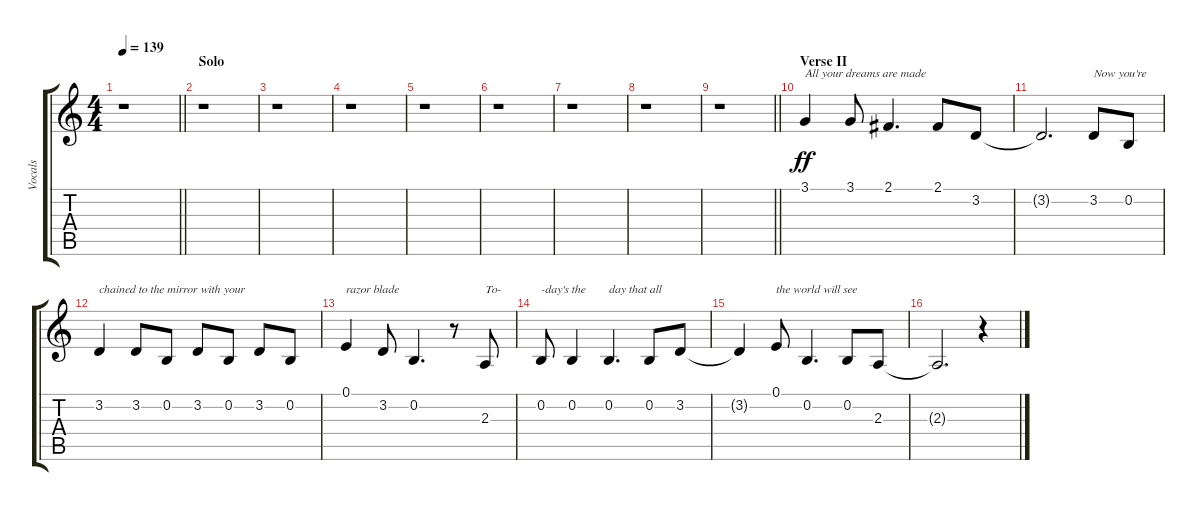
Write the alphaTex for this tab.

\track ("Vocals" "Vocals") {instrument altosax}
\staff {score tabs}
\tuning (E4 B3 G3 D3 A2 E2) {hide}
\ts (4 4)
\tempo 139
\clef g2
\barLineRight lightlight
\ks c
r.1{dy ff} |
\section ("" "Solo")
r.1 |
r.1 |
r.1 |
r.1 |
r.1 |
r.1 |
r.1 |
\barLineRight lightlight
r.1 |
\section ("" "Verse II")
3.1.4{txt "All your dreams are made"} 3.1.8 2.1.4{d} 2.1.8 3.2.8 |
3.2{t}.2{d} 3.2.8{txt "Now you're"} 0.2.8 |
3.2.4{txt "chained to the mirror with your"} 3.2.8 0.2.8 3.2.8 0.2.8 3.2.8 0.2.8 |
0.1.4{txt "razor blade"} 3.2.8 0.2.4{d} r.8 2.3.8{txt "To-"} |
0.2.8{txt "-day's the"} 0.2.4 0.2.4{d txt "day that all"} 0.2.8 3.2.8 |
3.2{t}.4 0.1.8{txt "the world will see"} 0.2.4{d} 0.2.8 2.3.8 |
2.3{t}.2{d} r.4
